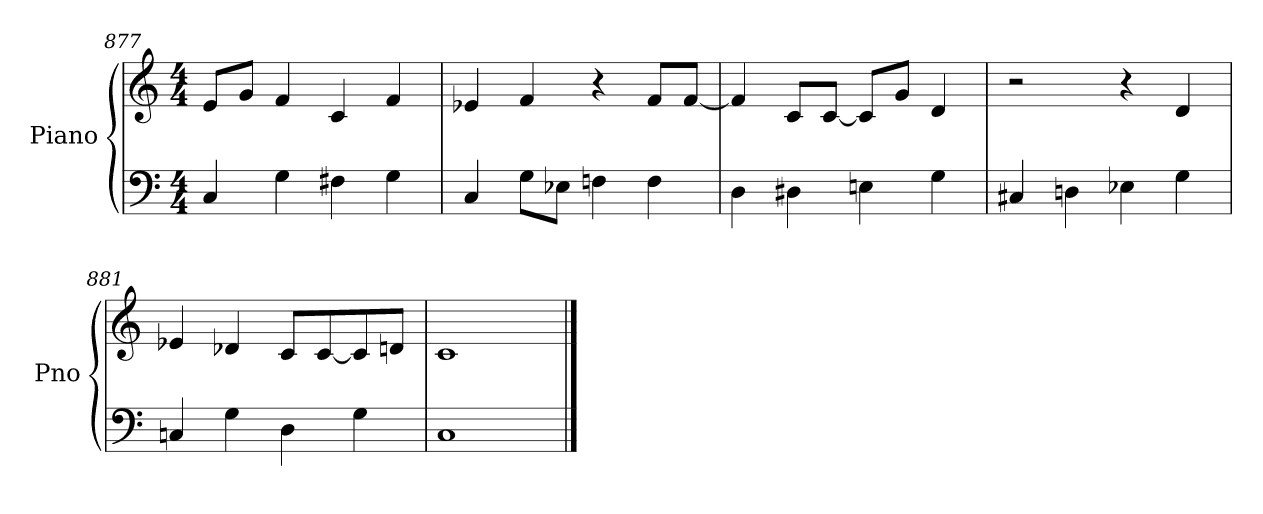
**kern	**kern
*part1	*part1
*staff2	*staff1
*I"Piano	*
*I'Pno	*
!!LO:LB:g=z
*clefF4	*clefG2
*k[]	*k[]
*M4/4	*M4/4
=877	=877
4C/	8e/L
.	8g/J
4G\	4f/
4F#X\	4c/
4G\	4f/
=878	=878
4C/	4e-X/
8G\L	4f/
8E-X\J	.
4Fn\	4r
4F\	8f/L
.	[8f/J
=879	=879
4D\	4f/]
4D#X\	8c/L
.	[8c/J
4En\	8c/L]
.	8g/J
4G\	4d/
=880	=880
4C#X/	2r
4Dn\	.
4E-X\	4r
4G\	4d/
=881	=881
4Cn/	4e-X/
4G\	4d-X/
4D\	8c/L
.	[8c/
4G\	8c/]
.	8dn/J
=882	=882
1C	1c
==	==
*-	*-
